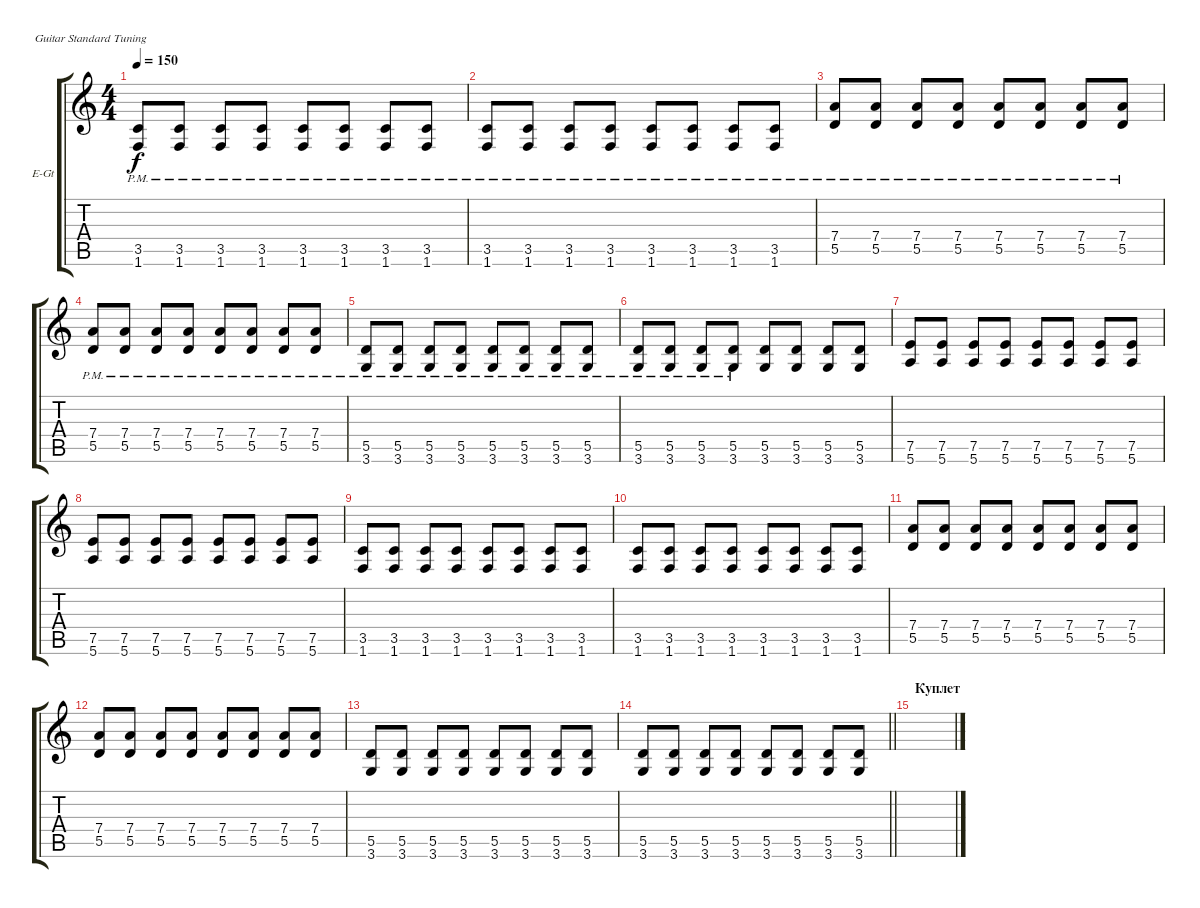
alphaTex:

\bracketExtendMode groupsimilarinstruments
\firstSystemTrackNameOrientation horizontal
\otherSystemsTrackNameOrientation horizontal
\track ("Electric Rhythm Guitar" "E-Gt") {instrument overdrivenguitar}
\staff {score tabs}
\tuning (E4 B3 G3 D3 A2 E2)
\ts (4 4)
\tempo 150
\clef g2
\scale
0.333333
\ks c
(3.5{pm} 1.6{pm}).8{dy f} (3.5{pm} 1.6{pm}).8 (3.5{pm} 1.6{pm}).8 (3.5{pm} 1.6{pm}).8 (3.5{pm} 1.6{pm}).8 (3.5{pm} 1.6{pm}).8 (3.5{pm} 1.6{pm}).8 (3.5{pm} 1.6{pm}).8 |
\scale
0.333333 (3.5{pm} 1.6{pm}).8 (3.5{pm} 1.6{pm}).8 (3.5{pm} 1.6{pm}).8 (3.5{pm} 1.6{pm}).8 (3.5{pm} 1.6{pm}).8 (3.5{pm} 1.6{pm}).8 (3.5{pm} 1.6{pm}).8 (3.5{pm} 1.6{pm}).8 |
\scale
0.333333 (7.4{pm} 5.5{pm}).8 (7.4{pm} 5.5{pm}).8 (7.4{pm} 5.5{pm}).8 (7.4{pm} 5.5{pm}).8 (7.4{pm} 5.5{pm}).8 (7.4{pm} 5.5{pm}).8 (7.4{pm} 5.5{pm}).8 (7.4{pm} 5.5{pm}).8 |
\scale
0.333333 (7.4{pm} 5.5{pm}).8 (7.4{pm} 5.5{pm}).8 (7.4{pm} 5.5{pm}).8 (7.4{pm} 5.5{pm}).8 (7.4{pm} 5.5{pm}).8 (7.4{pm} 5.5{pm}).8 (7.4{pm} 5.5{pm}).8 (7.4{pm} 5.5{pm}).8 |
\scale
0.333333 (5.5{pm} 3.6{pm}).8 (5.5{pm} 3.6{pm}).8 (5.5{pm} 3.6{pm}).8 (5.5{pm} 3.6{pm}).8 (5.5{pm} 3.6{pm}).8 (5.5{pm} 3.6{pm}).8 (5.5{pm} 3.6{pm}).8 (5.5{pm} 3.6{pm}).8 |
\scale
0.333333 (5.5{pm} 3.6{pm}).8 (5.5{pm} 3.6{pm}).8 (5.5{pm} 3.6{pm}).8 (5.5{pm} 3.6{pm}).8 (5.5 3.6).8 (5.5 3.6).8 (5.5 3.6).8 (5.5 3.6).8 |
\scale
0.333333 (7.5 5.6).8 (7.5 5.6).8 (7.5 5.6).8 (7.5 5.6).8 (7.5 5.6).8 (7.5 5.6).8 (7.5 5.6).8 (7.5 5.6).8 |
\scale
0.333333 (7.5 5.6).8 (7.5 5.6).8 (7.5 5.6).8 (7.5 5.6).8 (7.5 5.6).8 (7.5 5.6).8 (7.5 5.6).8 (7.5 5.6).8 |
\scale
0.333333 (3.5 1.6).8 (3.5 1.6).8 (3.5 1.6).8 (3.5 1.6).8 (3.5 1.6).8 (3.5 1.6).8 (3.5 1.6).8 (3.5 1.6).8 |
\scale
0.333333 (3.5 1.6).8 (3.5 1.6).8 (3.5 1.6).8 (3.5 1.6).8 (3.5 1.6).8 (3.5 1.6).8 (3.5 1.6).8 (3.5 1.6).8 |
\scale
0.333333 (7.4 5.5).8 (7.4 5.5).8 (7.4 5.5).8 (7.4 5.5).8 (7.4 5.5).8 (7.4 5.5).8 (7.4 5.5).8 (7.4 5.5).8 |
\scale
0.333333 (7.4 5.5).8 (7.4 5.5).8 (7.4 5.5).8 (7.4 5.5).8 (7.4 5.5).8 (7.4 5.5).8 (7.4 5.5).8 (7.4 5.5).8 |
\scale
0.333333 (5.5 3.6).8 (5.5 3.6).8 (5.5 3.6).8 (5.5 3.6).8 (5.5 3.6).8 (5.5 3.6).8 (5.5 3.6).8 (5.5 3.6).8 |
\scale
0.333333
\barLineRight lightlight
(5.5 3.6).8 (5.5 3.6).8 (5.5 3.6).8 (5.5 3.6).8 (5.5 3.6).8 (5.5 3.6).8 (5.5 3.6).8 (5.5 3.6).8 |
\section ("" "Куплет")
\scale
0.333333 |
\scale
0.333333
